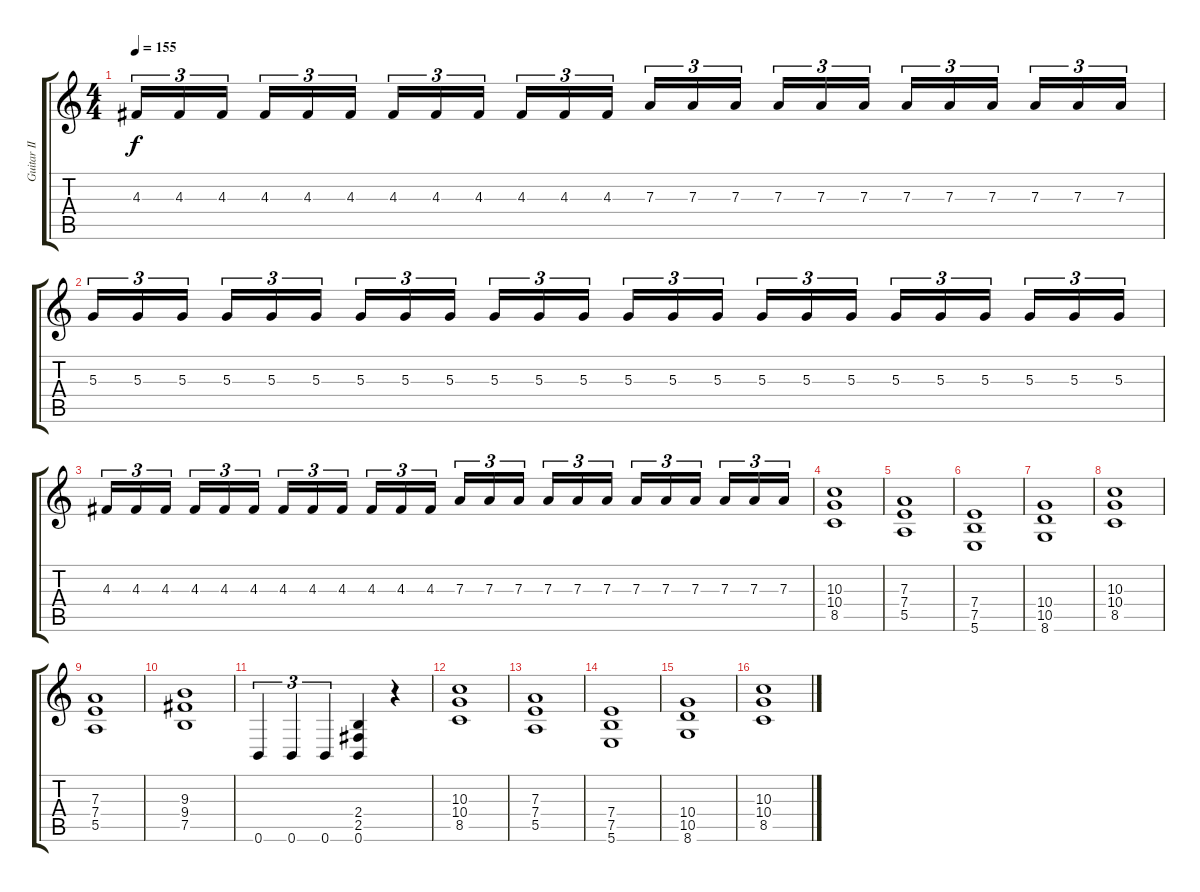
\track ("Guitar II" "Guitar II") {instrument overdrivenguitar}
\staff {score tabs}
\tuning (B3 Gb3 D3 A2 E2 B1) {hide}
\ts (4 4)
\tempo 155
\clef g2
\ks c
4.3.16{tu (3 2) dy f} 4.3.16{tu (3 2)} 4.3.16{tu (3 2)} 4.3.16{tu (3 2)} 4.3.16{tu (3 2)} 4.3.16{tu (3 2)} 4.3.16{tu (3 2)} 4.3.16{tu (3 2)} 4.3.16{tu (3 2)} 4.3.16{tu (3 2)} 4.3.16{tu (3 2)} 4.3.16{tu (3 2)} 7.3.16{tu (3 2)} 7.3.16{tu (3 2)} 7.3.16{tu (3 2)} 7.3.16{tu (3 2)} 7.3.16{tu (3 2)} 7.3.16{tu (3 2)} 7.3.16{tu (3 2)} 7.3.16{tu (3 2)} 7.3.16{tu (3 2)} 7.3.16{tu (3 2)} 7.3.16{tu (3 2)} 7.3.16{tu (3 2)} |
5.3.16{tu (3 2)} 5.3.16{tu (3 2)} 5.3.16{tu (3 2)} 5.3.16{tu (3 2)} 5.3.16{tu (3 2)} 5.3.16{tu (3 2)} 5.3.16{tu (3 2)} 5.3.16{tu (3 2)} 5.3.16{tu (3 2)} 5.3.16{tu (3 2)} 5.3.16{tu (3 2)} 5.3.16{tu (3 2)} 5.3.16{tu (3 2)} 5.3.16{tu (3 2)} 5.3.16{tu (3 2)} 5.3.16{tu (3 2)} 5.3.16{tu (3 2)} 5.3.16{tu (3 2)} 5.3.16{tu (3 2)} 5.3.16{tu (3 2)} 5.3.16{tu (3 2)} 5.3.16{tu (3 2)} 5.3.16{tu (3 2)} 5.3.16{tu (3 2)} |
4.3.16{tu (3 2)} 4.3.16{tu (3 2)} 4.3.16{tu (3 2)} 4.3.16{tu (3 2)} 4.3.16{tu (3 2)} 4.3.16{tu (3 2)} 4.3.16{tu (3 2)} 4.3.16{tu (3 2)} 4.3.16{tu (3 2)} 4.3.16{tu (3 2)} 4.3.16{tu (3 2)} 4.3.16{tu (3 2)} 7.3.16{tu (3 2)} 7.3.16{tu (3 2)} 7.3.16{tu (3 2)} 7.3.16{tu (3 2)} 7.3.16{tu (3 2)} 7.3.16{tu (3 2)} 7.3.16{tu (3 2)} 7.3.16{tu (3 2)} 7.3.16{tu (3 2)} 7.3.16{tu (3 2)} 7.3.16{tu (3 2)} 7.3.16{tu (3 2)} |
(10.3 10.4 8.5).1 |
(7.3 7.4 5.5).1 |
(7.4 7.5 5.6).1 |
(10.4 10.5 8.6).1 |
(10.3 10.4 8.5).1 |
(7.3 7.4 5.5).1 |
(9.3 9.4 7.5).1 |
0.6.4{tu (3 2)} 0.6.4{tu (3 2)} 0.6.4{tu (3 2)} (2.4 2.5 0.6).4 r.4 |
(10.3 10.4 8.5).1 |
(7.3 7.4 5.5).1 |
(7.4 7.5 5.6).1 |
(10.4 10.5 8.6).1 |
(10.3 10.4 8.5).1
